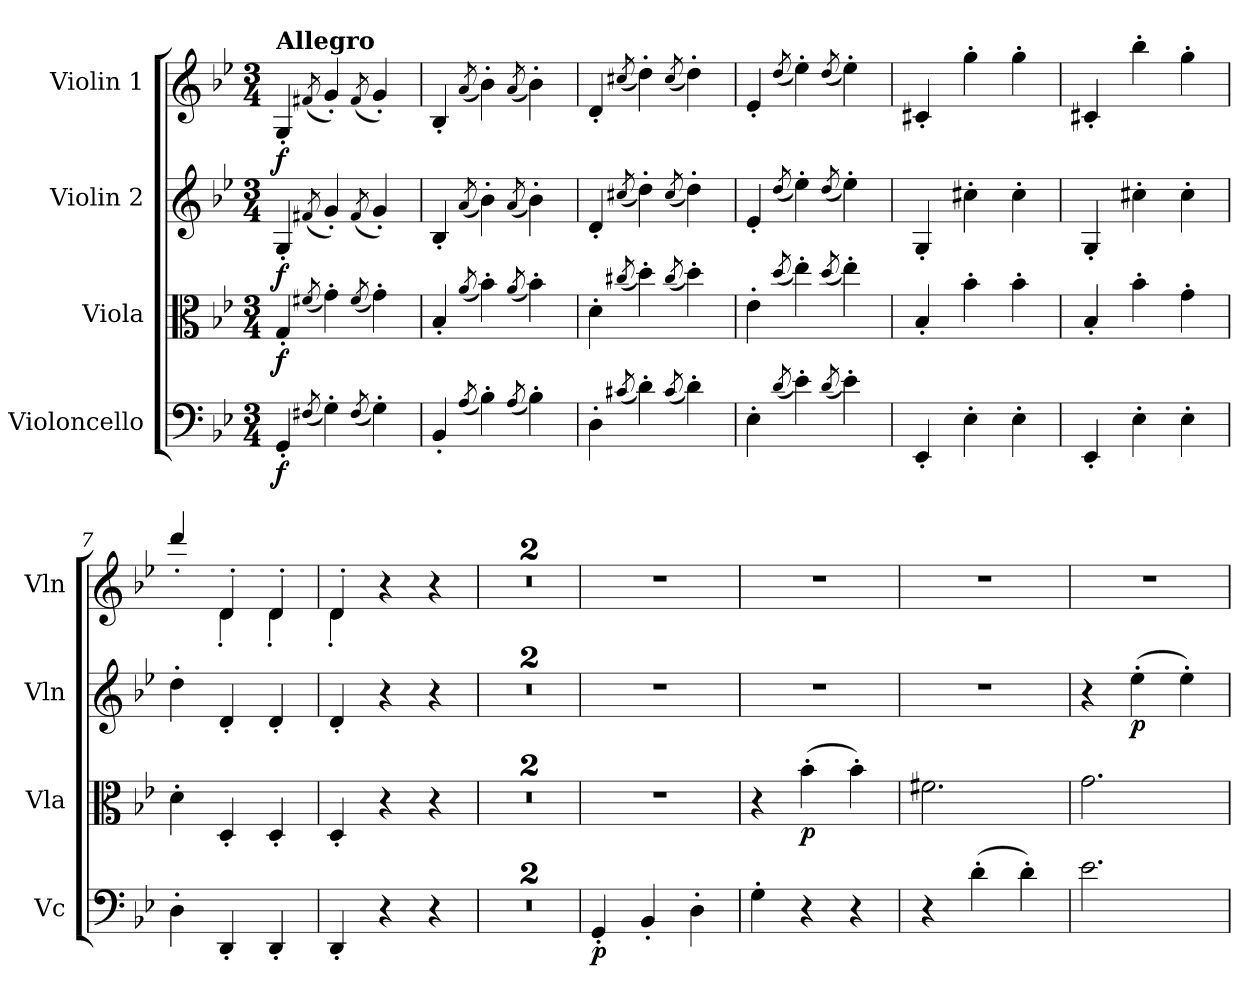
**kern	**dynam	**kern	**dynam	**kern	**dynam	**kern	**dynam
*part4	*part4	*part3	*part3	*part2	*part2	*part1	*part1
*staff4	*staff4	*staff3	*staff3	*staff2	*staff2	*staff1	*staff1
*I"Violoncello	*	*I"Viola	*	*I"Violin 2	*	*I"Violin 1	*
*I'Vc	*	*I'Vla	*	*I'Vln	*	*I'Vln	*
*clefF4	*	*clefC3	*	*clefG2	*	*clefG2	*
*k[b-e-]	*	*k[b-e-]	*	*k[b-e-]	*	*k[b-e-]	*
*M3/4	*	*M3/4	*	*M3/4	*	*M3/4	*
=1	=1	=1	=1	=1	=1	=1	=1
!	!	!	!	!	!	!LO:TX:a:B:t=Allegro	!
!	!LO:DY:b	!	!LO:DY:b	!	!LO:DY:b	!	!LO:DY:b
4GG'/	f	4G'/	f	4G'/	f	4G'/	f
(<8qF#X/	.	(<8qf#X/	.	(<8qf#X/	.	(<8qf#X/	.
4G'\)	.	4g'\)	.	4g'/)	.	4g'/)	.
(<8qF#/	.	(<8qf#/	.	(<8qf#/	.	(<8qf#/	.
4G'\)	.	4g'\)	.	4g'/)	.	4g'/)	.
=2	=2	=2	=2	=2	=2	=2	=2
4BB-'/	.	4B-'/	.	4B-'/	.	4B-'/	.
(<8qA/	.	(<8qa/	.	(<8qa/	.	(<8qa/	.
4B-'\)	.	4b-'\)	.	4b-'\)	.	4b-'\)	.
(<8qA/	.	(<8qa/	.	(<8qa/	.	(<8qa/	.
4B-'\)	.	4b-'\)	.	4b-'\)	.	4b-'\)	.
=3	=3	=3	=3	=3	=3	=3	=3
4D'\	.	4d'\	.	4d'/	.	4d'/	.
(<8qc#X/	.	(<8qcc#X/	.	(<8qcc#X/	.	(<8qcc#X/	.
4d'\)	.	4dd'\)	.	4dd'\)	.	4dd'\)	.
(<8qc#/	.	(<8qcc#/	.	(<8qcc#/	.	(<8qcc#/	.
4d'\)	.	4dd'\)	.	4dd'\)	.	4dd'\)	.
=4	=4	=4	=4	=4	=4	=4	=4
4E-'\	.	4e-'\	.	4e-'/	.	4e-'/	.
(<8qd/	.	(<8qdd/	.	(<8qdd/	.	(<8qdd/	.
4e-'\)	.	4ee-'\)	.	4ee-'\)	.	4ee-'\)	.
(<8qd/	.	(<8qdd/	.	(<8qdd/	.	(<8qdd/	.
4e-'\)	.	4ee-'\)	.	4ee-'\)	.	4ee-'\)	.
=5	=5	=5	=5	=5	=5	=5	=5
4EE-'/	.	4B-'/	.	4G'/	.	4c#X'/	.
4E-'\	.	4b-'\	.	4cc#X'\	.	4gg'\	.
4E-'\	.	4b-'\	.	4cc#'\	.	4gg'\	.
=6	=6	=6	=6	=6	=6	=6	=6
4EE-'/	.	4B-'/	.	4G'/	.	4c#X'/	.
4E-'\	.	4b-'\	.	4cc#X'\	.	4bb-'\	.
4E-'\	.	4g'\	.	4cc#'\	.	4gg'\	.
=7	=7	=7	=7	=7	=7	=7	=7
*	*	*	*	*	*	*^	*
4D'\	.	4d'\	.	4dd'\	.	4ddd'/	4ryy	.
4DD'/	.	4D'/	.	4d'/	.	4d'/	4d'\	.
4DD'/	.	4D'/	.	4d'/	.	4d'/	4d'\	.
!!LO:LB:g=z	!!
=8	=8	=8	=8	=8	=8	=8	=8	=8
4DD'/	.	4D'/	.	4d'/	.	4d'/	4d'\	.
4r	.	4r	.	4r	.	4r	4ryy	.
4r	.	4r	.	4r	.	4r	4ryy	.
*	*	*	*	*	*	*v	*v	*
=9	=9	=9	=9	=9	=9	=9	=9
2.r	.	2.r	.	2.r	.	2.r	.
=10	=10	=10	=10	=10	=10	=10	=10
2.r	.	2.r	.	2.r	.	2.r	.
=11	=11	=11	=11	=11	=11	=11	=11
!	!LO:DY:b	!	!	!	!	!	!
4GG'/	p	2.r	.	2.r	.	2.r	.
4BB-'/	.	.	.	.	.	.	.
4D'\	.	.	.	.	.	.	.
=12	=12	=12	=12	=12	=12	=12	=12
4G'\	.	4r	.	2.r	.	2.r	.
!	!	!	!LO:DY:b	!	!	!	!
4r	.	(>4b-'\	p	.	.	.	.
4r	.	4b-'\)	.	.	.	.	.
=13	=13	=13	=13	=13	=13	=13	=13
4r	.	2.f#X\	.	2.r	.	2.r	.
(>4d'\	.	.	.	.	.	.	.
4d'\)	.	.	.	.	.	.	.
=14	=14	=14	=14	=14	=14	=14	=14
2.e-\	.	2.g\	.	4r	.	2.r	.
!	!	!	!	!	!LO:DY:b	!	!
.	.	.	.	(>4ee-'\	p	.	.
.	.	.	.	4ee-'\)	.	.	.
=	=	=	=	=	=	=	=
*-	*-	*-	*-	*-	*-	*-	*-
